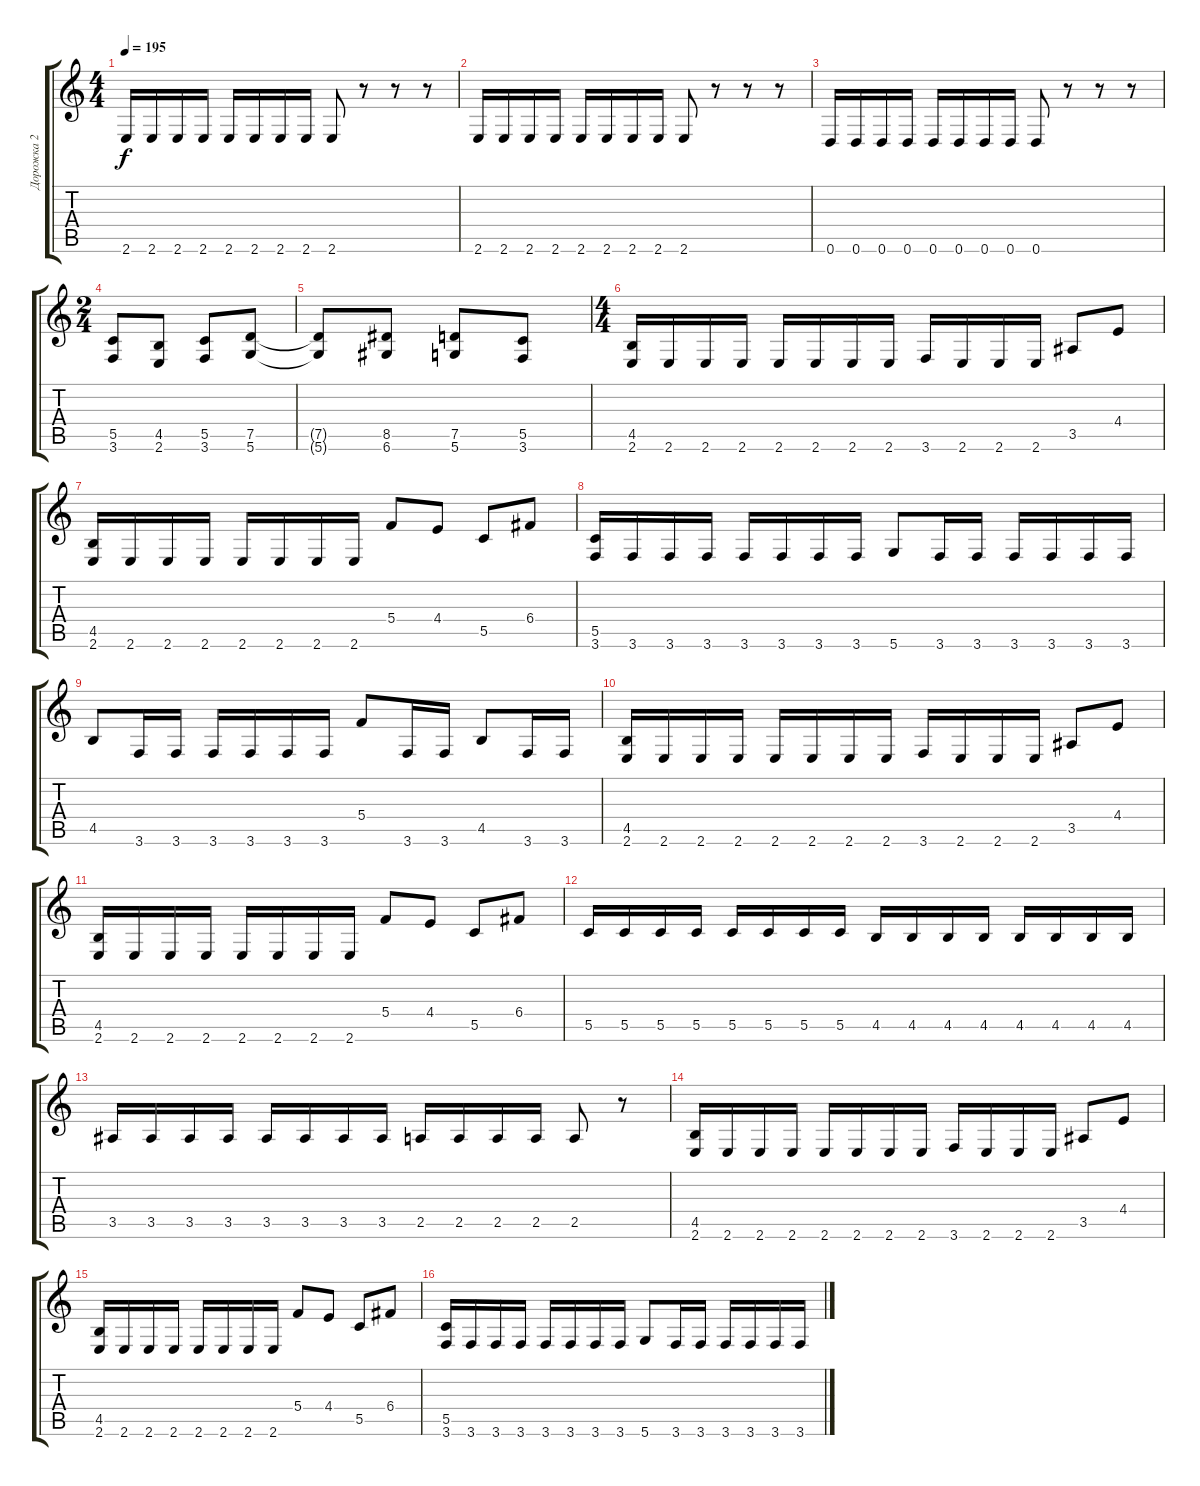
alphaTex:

\track ("Дорожка 2" "Дорожка 2") {instrument distortionguitar}
\staff {score tabs}
\tuning (D4 A3 F3 C3 G2 D2) {hide}
\ts (4 4)
\tempo 195
\clef g2
\ks c
2.6.16{dy f} 2.6.16 2.6.16 2.6.16 2.6.16 2.6.16 2.6.16 2.6.16 2.6.8 r.8 r.8 r.8 |
2.6.16 2.6.16 2.6.16 2.6.16 2.6.16 2.6.16 2.6.16 2.6.16 2.6.8 r.8 r.8 r.8 |
0.6.16 0.6.16 0.6.16 0.6.16 0.6.16 0.6.16 0.6.16 0.6.16 0.6.8 r.8 r.8 r.8 |
\ts (2 4)
(5.5 3.6).8 (4.5 2.6).8 (5.5 3.6).8 (7.5 5.6).8 |
(7.5{t} 5.6{t}).8 (8.5 6.6).8 (7.5 5.6).8 (5.5 3.6).8 |
\ts (4 4)
(4.5 2.6).16 2.6.16 2.6.16 2.6.16 2.6.16 2.6.16 2.6.16 2.6.16 3.6.16 2.6.16 2.6.16 2.6.16 3.5.8 4.4.8 |
(4.5 2.6).16 2.6.16 2.6.16 2.6.16 2.6.16 2.6.16 2.6.16 2.6.16 5.4.8 4.4.8 5.5.8 6.4.8 |
(5.5 3.6).16 3.6.16 3.6.16 3.6.16 3.6.16 3.6.16 3.6.16 3.6.16 5.6.8 3.6.16 3.6.16 3.6.16 3.6.16 3.6.16 3.6.16 |
4.5.8 3.6.16 3.6.16 3.6.16 3.6.16 3.6.16 3.6.16 5.4.8 3.6.16 3.6.16 4.5.8 3.6.16 3.6.16 |
(4.5 2.6).16 2.6.16 2.6.16 2.6.16 2.6.16 2.6.16 2.6.16 2.6.16 3.6.16 2.6.16 2.6.16 2.6.16 3.5.8 4.4.8 |
(4.5 2.6).16 2.6.16 2.6.16 2.6.16 2.6.16 2.6.16 2.6.16 2.6.16 5.4.8 4.4.8 5.5.8 6.4.8 |
5.5.16 5.5.16 5.5.16 5.5.16 5.5.16 5.5.16 5.5.16 5.5.16 4.5.16 4.5.16 4.5.16 4.5.16 4.5.16 4.5.16 4.5.16 4.5.16 |
3.5.16 3.5.16 3.5.16 3.5.16 3.5.16 3.5.16 3.5.16 3.5.16 2.5.16 2.5.16 2.5.16 2.5.16 2.5.8 r.8 |
(4.5 2.6).16 2.6.16 2.6.16 2.6.16 2.6.16 2.6.16 2.6.16 2.6.16 3.6.16 2.6.16 2.6.16 2.6.16 3.5.8 4.4.8 |
(4.5 2.6).16 2.6.16 2.6.16 2.6.16 2.6.16 2.6.16 2.6.16 2.6.16 5.4.8 4.4.8 5.5.8 6.4.8 |
(5.5 3.6).16 3.6.16 3.6.16 3.6.16 3.6.16 3.6.16 3.6.16 3.6.16 5.6.8 3.6.16 3.6.16 3.6.16 3.6.16 3.6.16 3.6.16
